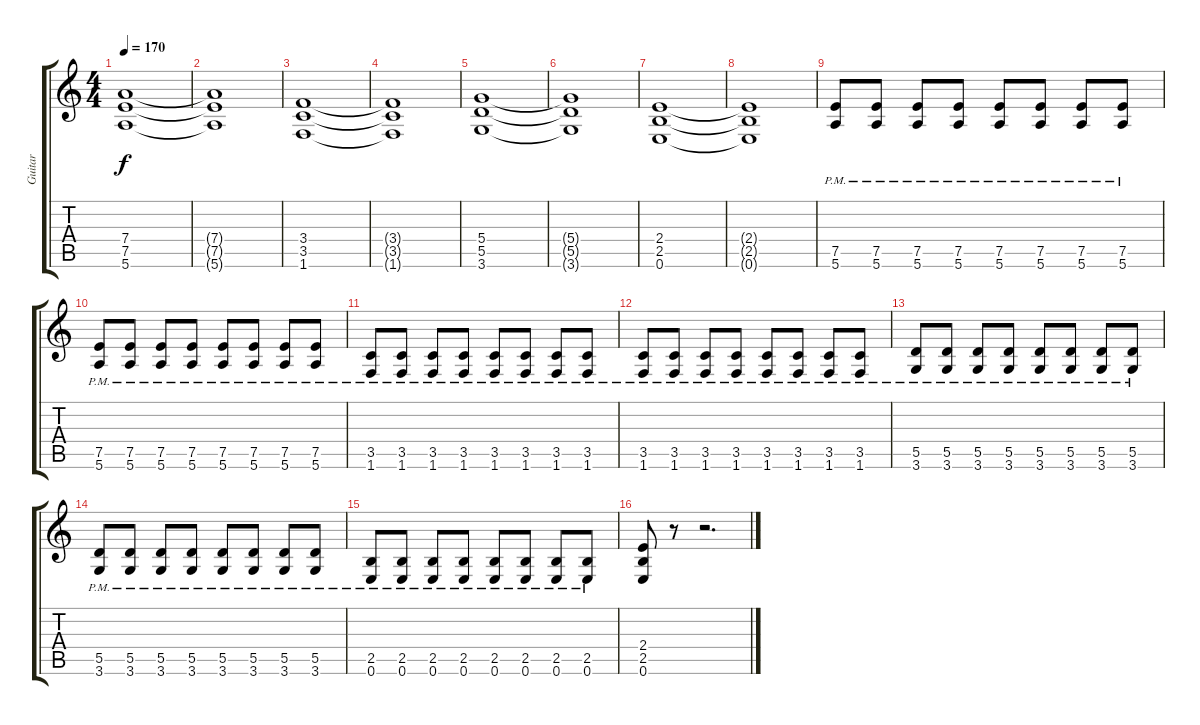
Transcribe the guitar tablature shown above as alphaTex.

\track ("Guitar" "Guitar") {instrument overdrivenguitar}
\staff {score tabs}
\tuning (E4 B3 G3 D3 A2 E2) {hide}
\ts (4 4)
\tempo 170
\clef g2
\ks c
(7.4 7.5 5.6).1{dy f} |
(7.4{t} 7.5{t} 5.6{t}).1 |
(3.4 3.5 1.6).1 |
(3.4{t} 3.5{t} 1.6{t}).1 |
(5.4 5.5 3.6).1 |
(5.4{t} 5.5{t} 3.6{t}).1 |
(2.4 2.5 0.6).1 |
(2.4{t} 2.5{t} 0.6{t}).1 |
(7.5{pm} 5.6{pm}).8 (7.5{pm} 5.6{pm}).8 (7.5{pm} 5.6{pm}).8 (7.5{pm} 5.6{pm}).8 (7.5{pm} 5.6{pm}).8 (7.5{pm} 5.6{pm}).8 (7.5{pm} 5.6{pm}).8 (7.5{pm} 5.6{pm}).8 |
(7.5{pm} 5.6{pm}).8 (7.5{pm} 5.6{pm}).8 (7.5{pm} 5.6{pm}).8 (7.5{pm} 5.6{pm}).8 (7.5{pm} 5.6{pm}).8 (7.5{pm} 5.6{pm}).8 (7.5{pm} 5.6{pm}).8 (7.5{pm} 5.6{pm}).8 |
(3.5{pm} 1.6{pm}).8 (3.5{pm} 1.6{pm}).8 (3.5{pm} 1.6{pm}).8 (3.5{pm} 1.6{pm}).8 (3.5{pm} 1.6{pm}).8 (3.5{pm} 1.6{pm}).8 (3.5{pm} 1.6{pm}).8 (3.5{pm} 1.6{pm}).8 |
(3.5{pm} 1.6{pm}).8 (3.5{pm} 1.6{pm}).8 (3.5{pm} 1.6{pm}).8 (3.5{pm} 1.6{pm}).8 (3.5{pm} 1.6{pm}).8 (3.5{pm} 1.6{pm}).8 (3.5{pm} 1.6{pm}).8 (3.5{pm} 1.6{pm}).8 |
(5.5{pm} 3.6{pm}).8 (5.5{pm} 3.6{pm}).8 (5.5{pm} 3.6{pm}).8 (5.5{pm} 3.6{pm}).8 (5.5{pm} 3.6{pm}).8 (5.5{pm} 3.6{pm}).8 (5.5{pm} 3.6{pm}).8 (5.5{pm} 3.6{pm}).8 |
(5.5{pm} 3.6{pm}).8 (5.5{pm} 3.6{pm}).8 (5.5{pm} 3.6{pm}).8 (5.5{pm} 3.6{pm}).8 (5.5{pm} 3.6{pm}).8 (5.5{pm} 3.6{pm}).8 (5.5{pm} 3.6{pm}).8 (5.5{pm} 3.6{pm}).8 |
(2.5{pm} 0.6{pm}).8 (2.5{pm} 0.6{pm}).8 (2.5{pm} 0.6{pm}).8 (2.5{pm} 0.6{pm}).8 (2.5{pm} 0.6{pm}).8 (2.5{pm} 0.6{pm}).8 (2.5{pm} 0.6{pm}).8 (2.5{pm} 0.6{pm}).8 |
(2.4 2.5 0.6).8 r.8 r.2{d}
